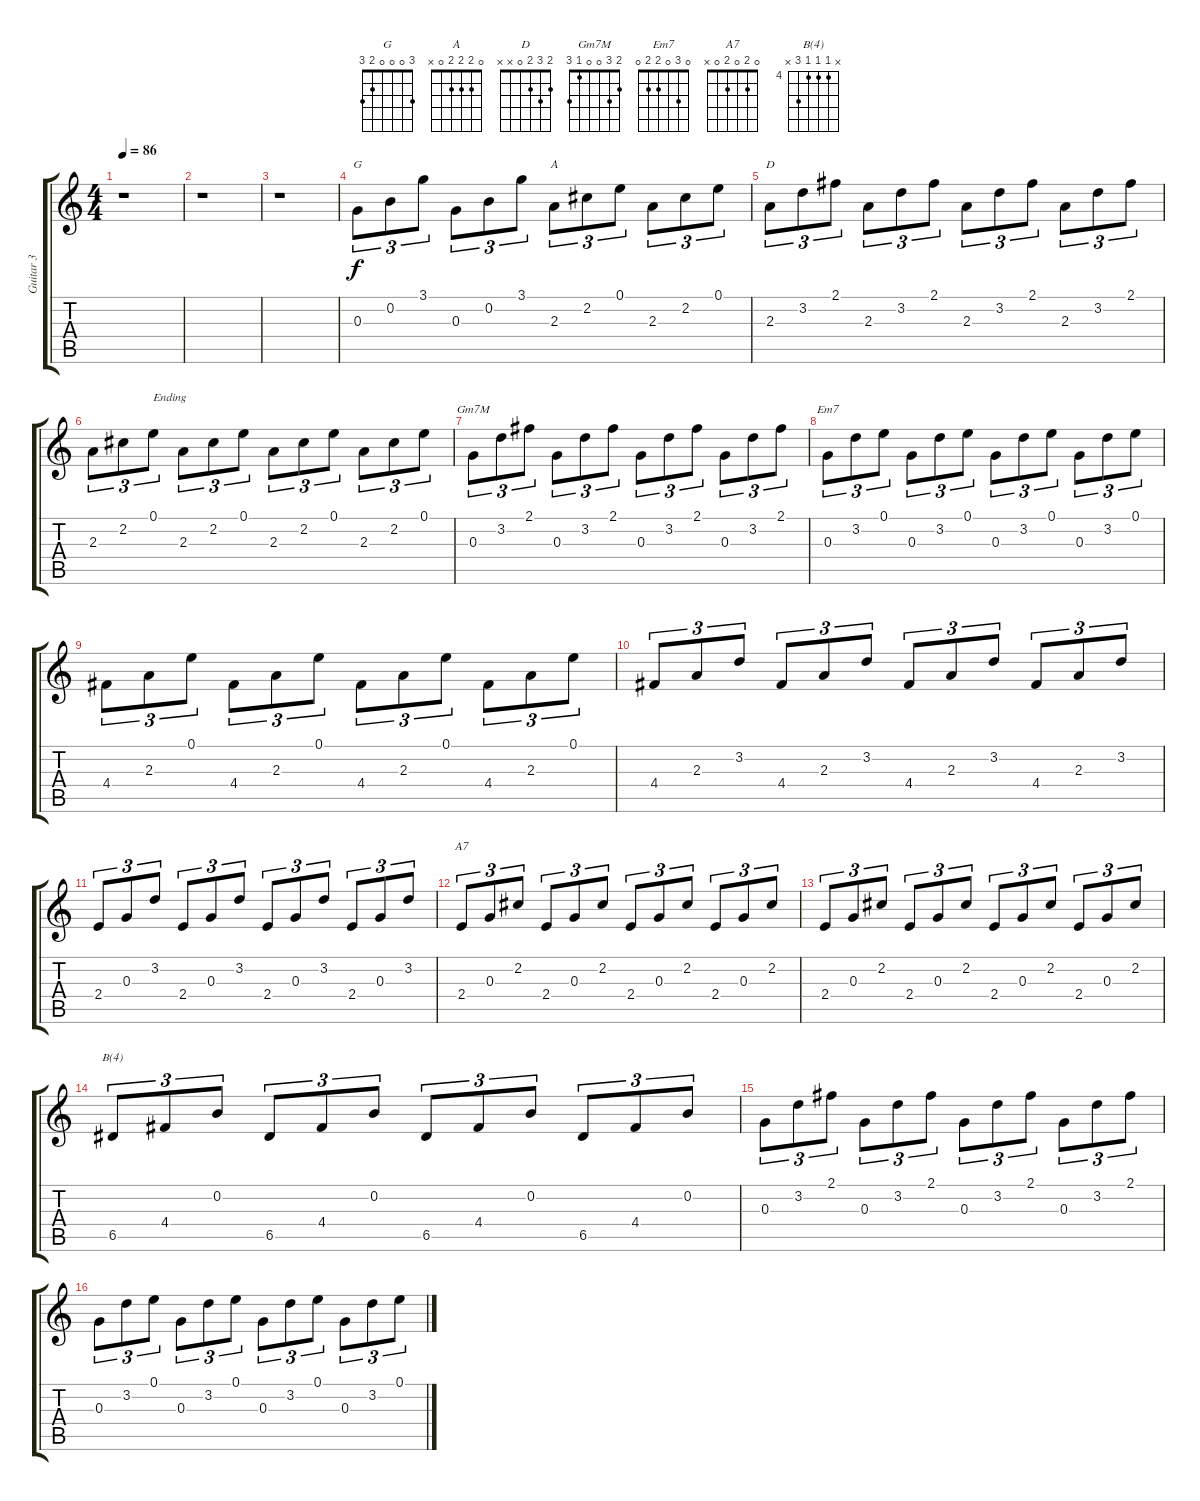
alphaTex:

\track ("Guitar 3" "Guitar 3") {instrument acousticguitarsteel}
\staff {score tabs}
\tuning (E4 B3 G3 D3 A2 E2) {hide}
\chord ("G" 3 0 0 0 2 3)
\chord ("A" 0 2 2 2 0 x)
\chord ("D" 2 3 2 0 x x)
\chord ("Gm7M" 2 3 0 0 1 3)
\chord ("Em7" 0 3 0 2 2 0)
\chord ("A7" 0 2 0 2 0 x)
\chord ("B(4)" x 4 4 4 6 x) {firstfret 4}
\ts (4 4)
\tempo 86
\clef g2
\ks c
r.1{dy f} |
r.1 |
r.1 |
0.3.8{tu (3 2) ch "G"} 0.2.8{tu (3 2)} 3.1.8{tu (3 2)} 0.3.8{tu (3 2)} 0.2.8{tu (3 2)} 3.1.8{tu (3 2)} 2.3.8{tu (3 2) ch "A"} 2.2.8{tu (3 2)} 0.1.8{tu (3 2)} 2.3.8{tu (3 2)} 2.2.8{tu (3 2)} 0.1.8{tu (3 2)} |
2.3.8{tu (3 2) ch "D"} 3.2.8{tu (3 2)} 2.1.8{tu (3 2)} 2.3.8{tu (3 2)} 3.2.8{tu (3 2)} 2.1.8{tu (3 2)} 2.3.8{tu (3 2)} 3.2.8{tu (3 2)} 2.1.8{tu (3 2)} 2.3.8{tu (3 2)} 3.2.8{tu (3 2)} 2.1.8{tu (3 2)} |
2.3.8{tu (3 2)} 2.2.8{tu (3 2)} 0.1.8{tu (3 2) txt "Ending"} 2.3.8{tu (3 2)} 2.2.8{tu (3 2)} 0.1.8{tu (3 2)} 2.3.8{tu (3 2)} 2.2.8{tu (3 2)} 0.1.8{tu (3 2)} 2.3.8{tu (3 2)} 2.2.8{tu (3 2)} 0.1.8{tu (3 2)} |
0.3.8{tu (3 2) ch "Gm7M"} 3.2.8{tu (3 2)} 2.1.8{tu (3 2)} 0.3.8{tu (3 2)} 3.2.8{tu (3 2)} 2.1.8{tu (3 2)} 0.3.8{tu (3 2)} 3.2.8{tu (3 2)} 2.1.8{tu (3 2)} 0.3.8{tu (3 2)} 3.2.8{tu (3 2)} 2.1.8{tu (3 2)} |
0.3.8{tu (3 2) ch "Em7"} 3.2.8{tu (3 2)} 0.1.8{tu (3 2)} 0.3.8{tu (3 2)} 3.2.8{tu (3 2)} 0.1.8{tu (3 2)} 0.3.8{tu (3 2)} 3.2.8{tu (3 2)} 0.1.8{tu (3 2)} 0.3.8{tu (3 2)} 3.2.8{tu (3 2)} 0.1.8{tu (3 2)} |
4.4.8{tu (3 2)} 2.3.8{tu (3 2)} 0.1.8{tu (3 2)} 4.4.8{tu (3 2)} 2.3.8{tu (3 2)} 0.1.8{tu (3 2)} 4.4.8{tu (3 2)} 2.3.8{tu (3 2)} 0.1.8{tu (3 2)} 4.4.8{tu (3 2)} 2.3.8{tu (3 2)} 0.1.8{tu (3 2)} |
4.4.8{tu (3 2)} 2.3.8{tu (3 2)} 3.2.8{tu (3 2)} 4.4.8{tu (3 2)} 2.3.8{tu (3 2)} 3.2.8{tu (3 2)} 4.4.8{tu (3 2)} 2.3.8{tu (3 2)} 3.2.8{tu (3 2)} 4.4.8{tu (3 2)} 2.3.8{tu (3 2)} 3.2.8{tu (3 2)} |
2.4.8{tu (3 2)} 0.3.8{tu (3 2)} 3.2.8{tu (3 2)} 2.4.8{tu (3 2)} 0.3.8{tu (3 2)} 3.2.8{tu (3 2)} 2.4.8{tu (3 2)} 0.3.8{tu (3 2)} 3.2.8{tu (3 2)} 2.4.8{tu (3 2)} 0.3.8{tu (3 2)} 3.2.8{tu (3 2)} |
2.4.8{tu (3 2) ch "A7"} 0.3.8{tu (3 2)} 2.2.8{tu (3 2)} 2.4.8{tu (3 2)} 0.3.8{tu (3 2)} 2.2.8{tu (3 2)} 2.4.8{tu (3 2)} 0.3.8{tu (3 2)} 2.2.8{tu (3 2)} 2.4.8{tu (3 2)} 0.3.8{tu (3 2)} 2.2.8{tu (3 2)} |
2.4.8{tu (3 2)} 0.3.8{tu (3 2)} 2.2.8{tu (3 2)} 2.4.8{tu (3 2)} 0.3.8{tu (3 2)} 2.2.8{tu (3 2)} 2.4.8{tu (3 2)} 0.3.8{tu (3 2)} 2.2.8{tu (3 2)} 2.4.8{tu (3 2)} 0.3.8{tu (3 2)} 2.2.8{tu (3 2)} |
6.5.8{tu (3 2) ch "B(4)"} 4.4.8{tu (3 2)} 0.2.8{tu (3 2)} 6.5.8{tu (3 2)} 4.4.8{tu (3 2)} 0.2.8{tu (3 2)} 6.5.8{tu (3 2)} 4.4.8{tu (3 2)} 0.2.8{tu (3 2)} 6.5.8{tu (3 2)} 4.4.8{tu (3 2)} 0.2.8{tu (3 2)} |
0.3.8{tu (3 2)} 3.2.8{tu (3 2)} 2.1.8{tu (3 2)} 0.3.8{tu (3 2)} 3.2.8{tu (3 2)} 2.1.8{tu (3 2)} 0.3.8{tu (3 2)} 3.2.8{tu (3 2)} 2.1.8{tu (3 2)} 0.3.8{tu (3 2)} 3.2.8{tu (3 2)} 2.1.8{tu (3 2)} |
0.3.8{tu (3 2)} 3.2.8{tu (3 2)} 0.1.8{tu (3 2)} 0.3.8{tu (3 2)} 3.2.8{tu (3 2)} 0.1.8{tu (3 2)} 0.3.8{tu (3 2)} 3.2.8{tu (3 2)} 0.1.8{tu (3 2)} 0.3.8{tu (3 2)} 3.2.8{tu (3 2)} 0.1.8{tu (3 2)}
